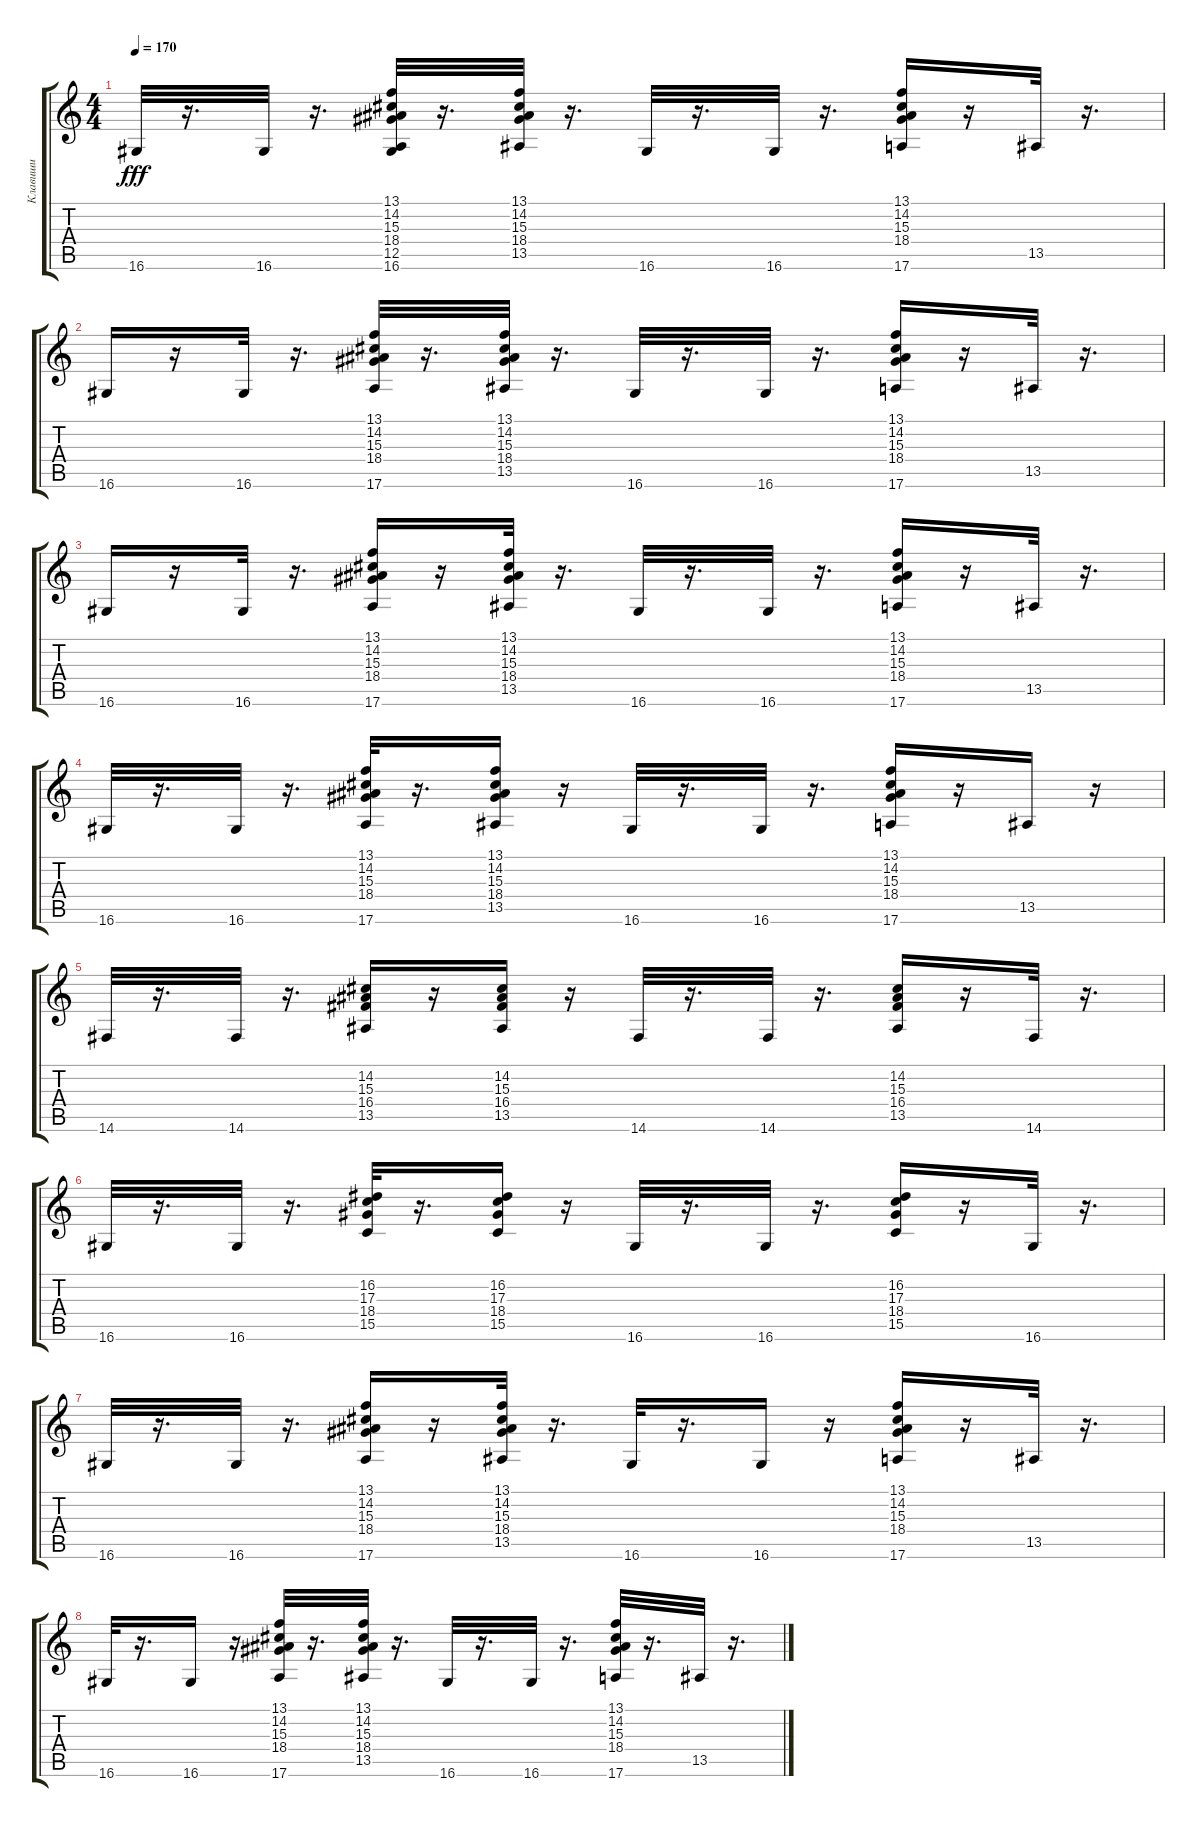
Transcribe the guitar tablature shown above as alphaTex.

\track ("Клавиши" "Клавиши") {instrument vibraphone}
\staff {score tabs}
\tuning (E4 B3 G3 D3 A2 E2) {hide}
\ts (4 4)
\tempo 170
\clef g2
\ks c
16.6.32{dy fff} r.16{d} 16.6.32 r.16{d} (13.1 14.2 15.3 18.4 12.5 16.6).32 r.16{d} (13.1 14.2 15.3 18.4 13.5).32 r.16{d} 16.6.32 r.16{d} 16.6.32 r.16{d} (13.1 14.2 15.3 18.4 17.6).16 r.16 13.5.32 r.16{d} |
16.6.16 r.16 16.6.32 r.16{d} (13.1 14.2 15.3 18.4 17.6).32 r.16{d} (13.1 14.2 15.3 18.4 13.5).32 r.16{d} 16.6.32 r.16{d} 16.6.32 r.16{d} (13.1 14.2 15.3 18.4 17.6).16 r.16 13.5.32 r.16{d} |
16.6.16 r.16 16.6.32 r.16{d} (13.1 14.2 15.3 18.4 17.6).16 r.16 (13.1 14.2 15.3 18.4 13.5).32 r.16{d} 16.6.32 r.16{d} 16.6.32 r.16{d} (13.1 14.2 15.3 18.4 17.6).16 r.16 13.5.32 r.16{d} |
16.6.32 r.16{d} 16.6.32 r.16{d} (13.1 14.2 15.3 18.4 17.6).32 r.16{d} (13.1 14.2 15.3 18.4 13.5).16 r.16 16.6.32 r.16{d} 16.6.32 r.16{d} (13.1 14.2 15.3 18.4 17.6).16 r.16 13.5.16 r.16 |
14.6.32 r.16{d} 14.6.32 r.16{d} (14.2 15.3 16.4 13.5).16 r.16 (14.2 15.3 16.4 13.5).16 r.16 14.6.32 r.16{d} 14.6.32 r.16{d} (14.2 15.3 16.4 13.5).16 r.16 14.6.32 r.16{d} |
16.6.32 r.16{d} 16.6.32 r.16{d} (16.2 17.3 18.4 15.5).32 r.16{d} (16.2 17.3 18.4 15.5).16 r.16 16.6.32 r.16{d} 16.6.32 r.16{d} (16.2 17.3 18.4 15.5).16 r.16 16.6.32 r.16{d} |
16.6.32 r.16{d} 16.6.32 r.16{d} (13.1 14.2 15.3 18.4 17.6).16 r.16 (13.1 14.2 15.3 18.4 13.5).32 r.16{d} 16.6.32 r.16{d} 16.6.16 r.16 (13.1 14.2 15.3 18.4 17.6).16 r.16 13.5.32 r.16{d} |
16.6.32 r.16{d} 16.6.16 r.16 (13.1 14.2 15.3 18.4 17.6).32 r.16{d} (13.1 14.2 15.3 18.4 13.5).32 r.16{d} 16.6.32 r.16{d} 16.6.32 r.16{d} (13.1 14.2 15.3 18.4 17.6).32 r.16{d} 13.5.32 r.16{d}
